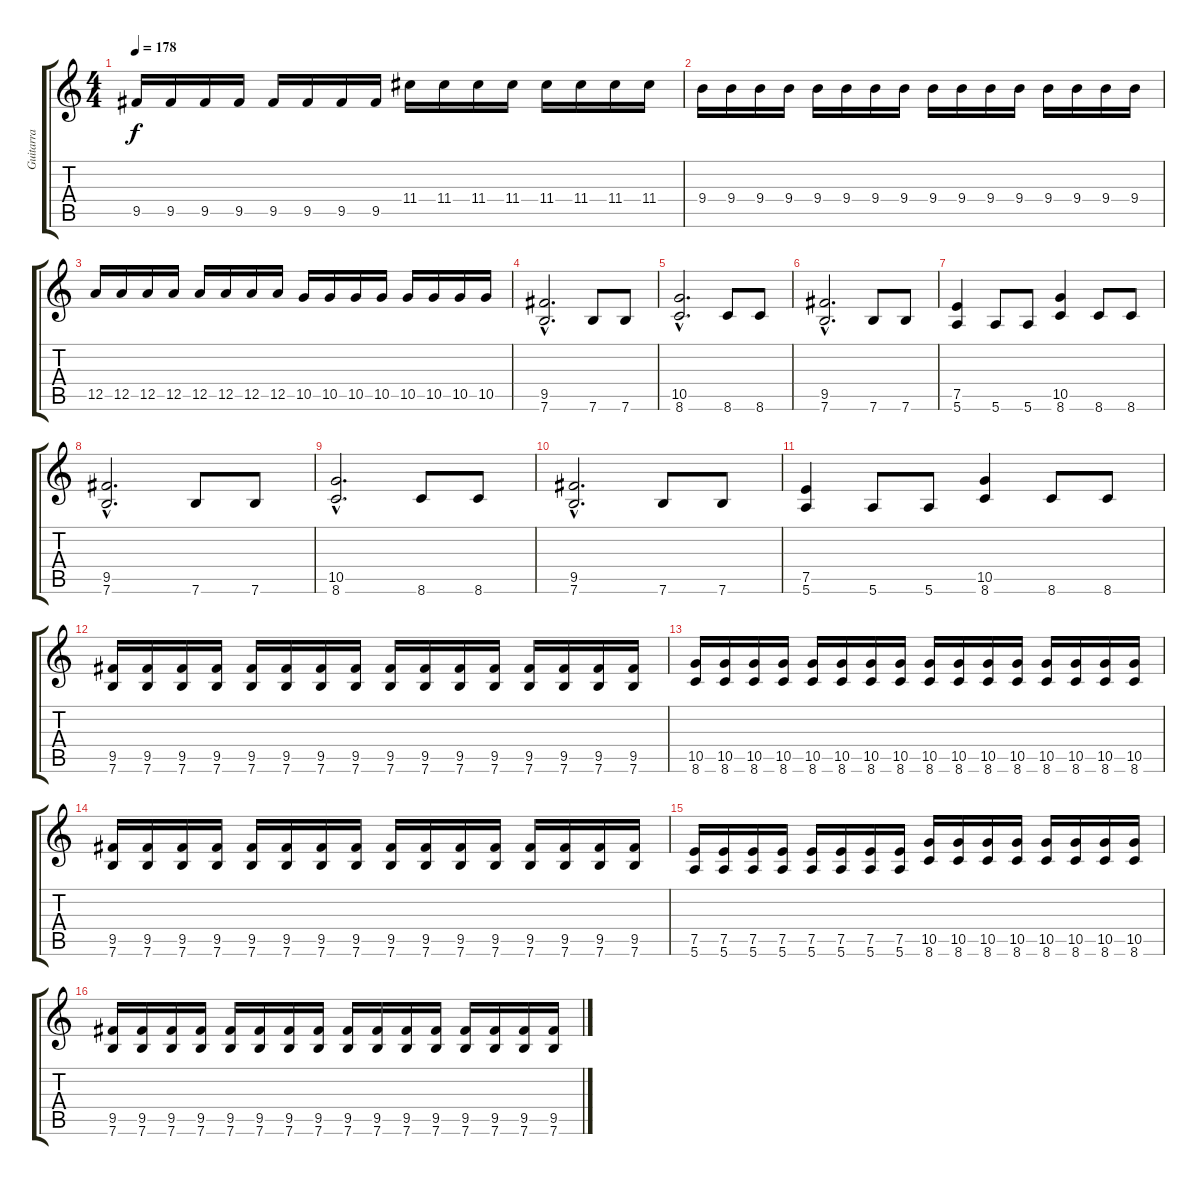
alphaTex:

\track ("Guitarra" "Guitarra") {instrument distortionguitar}
\staff {score tabs}
\tuning (E4 B3 G3 D3 A2 E2) {hide}
\ts (4 4)
\tempo 178
\clef g2
\ks c
9.5.16{dy f} 9.5.16 9.5.16 9.5.16 9.5.16 9.5.16 9.5.16 9.5.16 11.4.16 11.4.16 11.4.16 11.4.16 11.4.16 11.4.16 11.4.16 11.4.16 |
9.4.16 9.4.16 9.4.16 9.4.16 9.4.16 9.4.16 9.4.16 9.4.16 9.4.16 9.4.16 9.4.16 9.4.16 9.4.16 9.4.16 9.4.16 9.4.16 |
12.5.16 12.5.16 12.5.16 12.5.16 12.5.16 12.5.16 12.5.16 12.5.16 10.5.16 10.5.16 10.5.16 10.5.16 10.5.16 10.5.16 10.5.16 10.5.16 |
(9.5{hac} 7.6{hac}).2{d} 7.6.8 7.6.8 |
(10.5{hac} 8.6{hac}).2{d} 8.6.8 8.6.8 |
(9.5{hac} 7.6{hac}).2{d} 7.6.8 7.6.8 |
(7.5 5.6).4 5.6.8 5.6.8 (10.5 8.6).4 8.6.8 8.6.8 |
(9.5{hac} 7.6{hac}).2{d} 7.6.8 7.6.8 |
(10.5{hac} 8.6{hac}).2{d} 8.6.8 8.6.8 |
(9.5{hac} 7.6{hac}).2{d} 7.6.8 7.6.8 |
(7.5 5.6).4 5.6.8 5.6.8 (10.5 8.6).4 8.6.8 8.6.8 |
(9.5 7.6).16 (9.5 7.6).16 (9.5 7.6).16 (9.5 7.6).16 (9.5 7.6).16 (9.5 7.6).16 (9.5 7.6).16 (9.5 7.6).16 (9.5 7.6).16 (9.5 7.6).16 (9.5 7.6).16 (9.5 7.6).16 (9.5 7.6).16 (9.5 7.6).16 (9.5 7.6).16 (9.5 7.6).16 |
(10.5 8.6).16 (10.5 8.6).16 (10.5 8.6).16 (10.5 8.6).16 (10.5 8.6).16 (10.5 8.6).16 (10.5 8.6).16 (10.5 8.6).16 (10.5 8.6).16 (10.5 8.6).16 (10.5 8.6).16 (10.5 8.6).16 (10.5 8.6).16 (10.5 8.6).16 (10.5 8.6).16 (10.5 8.6).16 |
(9.5 7.6).16 (9.5 7.6).16 (9.5 7.6).16 (9.5 7.6).16 (9.5 7.6).16 (9.5 7.6).16 (9.5 7.6).16 (9.5 7.6).16 (9.5 7.6).16 (9.5 7.6).16 (9.5 7.6).16 (9.5 7.6).16 (9.5 7.6).16 (9.5 7.6).16 (9.5 7.6).16 (9.5 7.6).16 |
(7.5 5.6).16 (7.5 5.6).16 (7.5 5.6).16 (7.5 5.6).16 (7.5 5.6).16 (7.5 5.6).16 (7.5 5.6).16 (7.5 5.6).16 (10.5 8.6).16 (10.5 8.6).16 (10.5 8.6).16 (10.5 8.6).16 (10.5 8.6).16 (10.5 8.6).16 (10.5 8.6).16 (10.5 8.6).16 |
(9.5 7.6).16 (9.5 7.6).16 (9.5 7.6).16 (9.5 7.6).16 (9.5 7.6).16 (9.5 7.6).16 (9.5 7.6).16 (9.5 7.6).16 (9.5 7.6).16 (9.5 7.6).16 (9.5 7.6).16 (9.5 7.6).16 (9.5 7.6).16 (9.5 7.6).16 (9.5 7.6).16 (9.5 7.6).16
